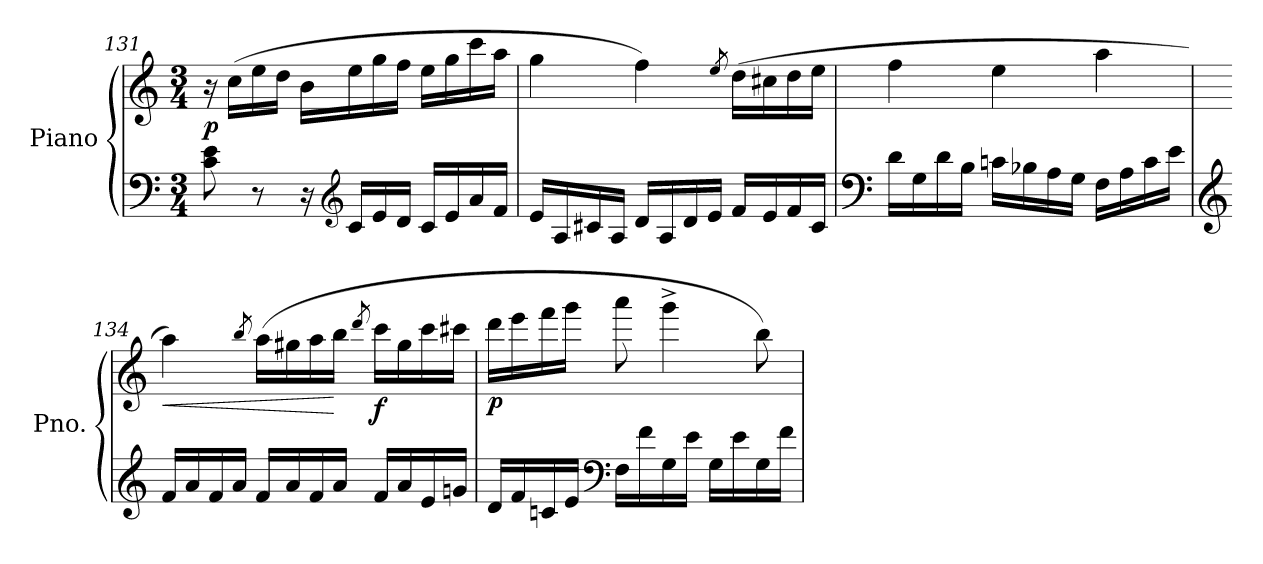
**kern	**kern	**dynam
*part1	*part1	*part1
*staff2	*staff1	*staff1/2
*I"Piano	*	*
*I'Pno.	*	*
*clefF4	*clefG2	*
*k[]	*k[]	*
*M3/4	*M3/4	*
=131	=131	=131
!	!	!LO:DY:b
8c\ 8e\	16r	p
.	(>16cc\LL	.
8r	16ee\	.
.	16dd\JJ	.
16r	16b\LL	.
*clefG2	*	*
16c/LL	16ee\	.
16e/	16gg\	.
16d/JJ	16ff\JJ	.
16c/LL	16ee\LL	.
16e/	16gg\	.
16a/	16ccc\	.
16f/JJ	16aa\JJ	.
=132	=132	=132
16e/LL	4gg\	.
16A/	.	.
16c#X/	.	.
16A/JJ	.	.
16d/LL	4ff\)	.
16A/	.	.
16d/	.	.
16e/JJ	.	.
.	8qee/	.
16f/LL	(>16dd\LL	.
16e/	16cc#X\	.
16f/	16dd\	.
16c#/JJ	16ee\JJ	.
!!LO:PB:g=z
=133	=133	=133
*clefF4	*	*
16d\LL	4ff\	.
16G\	.	.
16d\	.	.
16B\JJ	.	.
16cn\LL	4ee\	.
16B-X\	.	.
16A\	.	.
16G\JJ	.	.
16F\LL	4aa\	.
16A\	.	.
16c\	.	.
16e\JJ	.	.
=134	=134	=134
*clefG2	*	*
!	!	!LO:HP:b
16f/LL	4aa\)	<
16a/	.	.
16f/	.	.
16a/JJ	.	.
.	8qbb/	.
16f/LL	(>16aa\LL	.
16a/	16gg#X\	.
16f/	16aa\	.
16a/JJ	16bb\JJ	[
.	8qddd/	.
!	!	!LO:DY:b
16f/LL	16ccc\LL	f
16a/	16gg#\	.
16e/	16ccc\	.
16gn/JJ	16ccc#X\JJ	.
=135	=135	=135
!	!	!LO:DY:b
16d/LL	16ddd\LL	p
16f/	16eee\	.
16cn/	16fff\	.
16e/JJ	16ggg\JJ	.
*clefF4	*	*
16F\LL	8aaa\	.
16f\	.	.
16G\	4ggg^\	.
16e\JJ	.	.
16G\LL	.	.
16e\	.	.
16G\	8bb\)	.
16f\JJ	.	.
=	=	=
*-	*-	*-
